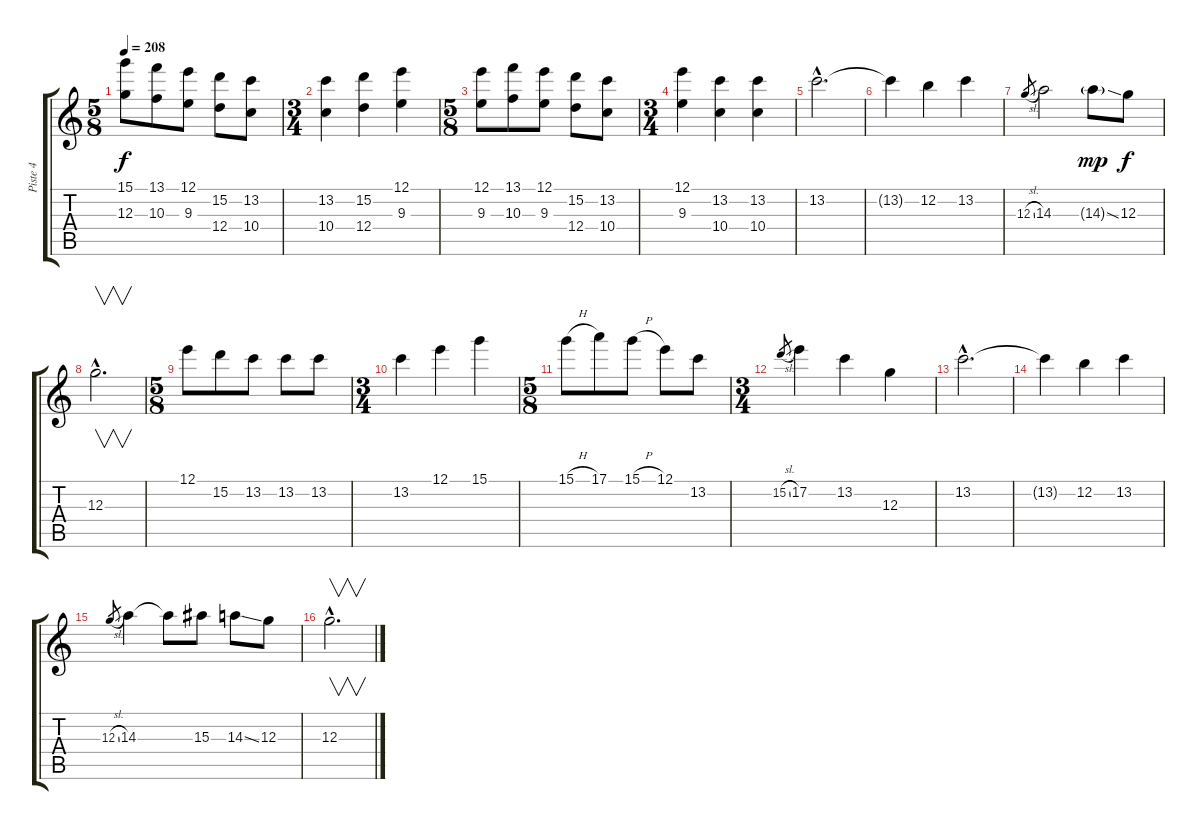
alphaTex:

\track ("Piste 4" "Piste 4") {instrument distortionguitar}
\staff {score tabs}
\tuning (E4 B3 G3 D3 A2 E2) {hide}
\ts (5 8)
\tempo 208
\clef g2
\ks c
(15.1 12.3).8{dy f} (13.1 10.3).8 (12.1 9.3).8 (15.2 12.4).8 (13.2 10.4).8 |
\ts (3 4)
(13.2 10.4).4 (15.2 12.4).4 (12.1 9.3).4 |
\ts (5 8)
(12.1 9.3).8 (13.1 10.3).8 (12.1 9.3).8 (15.2 12.4).8 (13.2 10.4).8 |
\ts (3 4)
(12.1 9.3).4 (13.2 10.4).4 (13.2 10.4).4 |
13.2{hac}.2{d} |
13.2{t}.4 12.2.4 13.2.4 |
12.3{sl}.8{gr} 14.3.2 14.3{ss g}.8{dy mp} 12.3.8{dy f} |
12.3{hac}.2{v d} |
\ts (5 8)
12.1.8 15.2.8 13.2.8 13.2.8 13.2.8 |
\ts (3 4)
13.2.4 12.1.4 15.1.4 |
\ts (5 8)
15.1{h}.8 17.1.8 15.1{h}.8 12.1.8 13.2.8 |
\ts (3 4)
15.2{sl}.8{gr} 17.2.4 13.2.4 12.3.4 |
13.2{hac}.2{d} |
13.2{t}.4 12.2.4 13.2.4 |
12.3{sl}.8{gr} 14.3.4 14.3{t}.8 15.3.8 14.3{ss}.8 12.3.8 |
12.3{hac}.2{v d}
